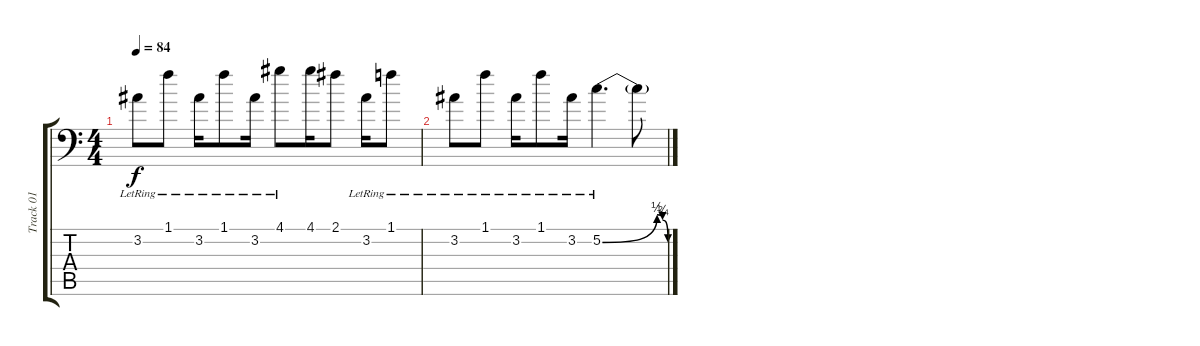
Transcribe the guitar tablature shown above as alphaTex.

\track ("Track 01" "Track 01") {instrument electricguitarjazz}
\staff {score tabs}
\tuning (E4 G3 Eb3 Bb2 F2 Bb1) {hide}
\ts (4 4)
\tempo 84
\clef f4
\ks c
3.2{lr}.8{dy f} 1.1{lr}.8 3.2{lr}.16 1.1{lr}.8 3.2{lr}.16 4.1{lr}.8 4.1.16 2.1.8 3.2{lr}.16 1.1{lr}.8 |
3.2{lr}.8 1.1{lr}.8 3.2{lr}.16 1.1{lr}.8 3.2{lr}.16 5.2{be (custom 0 0 50 2 55 1 60 0) lr}.4{d instrument distortionguitar} 5.2{t}.8
